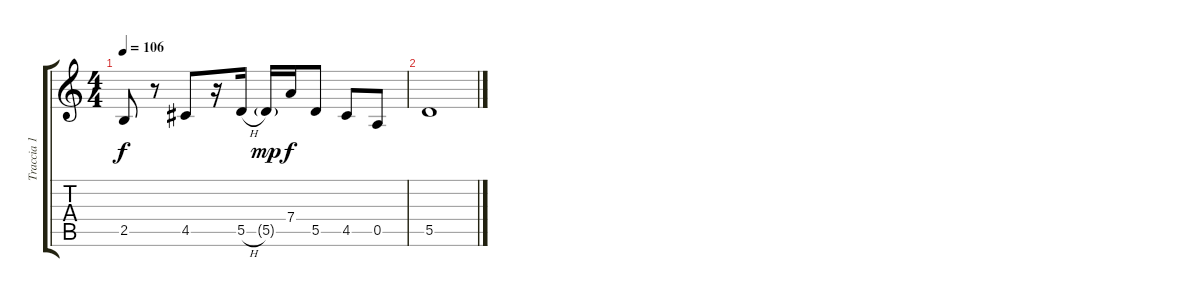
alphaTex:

\track ("Traccia 1" "Traccia 1") {instrument electricguitarmuted}
\staff {score tabs}
\tuning (E4 B3 G3 D3 A2 E2) {hide}
\ts (4 4)
\tempo 106
\clef g2
\ks c
2.5.8{dy f instrument distortionguitar} r.8 4.5.8 r.16 5.5{h}.16 5.5{g}.16{dy mp} 7.4.16{dy f} 5.5.8 4.5.8 0.5.8 |
5.5.1
